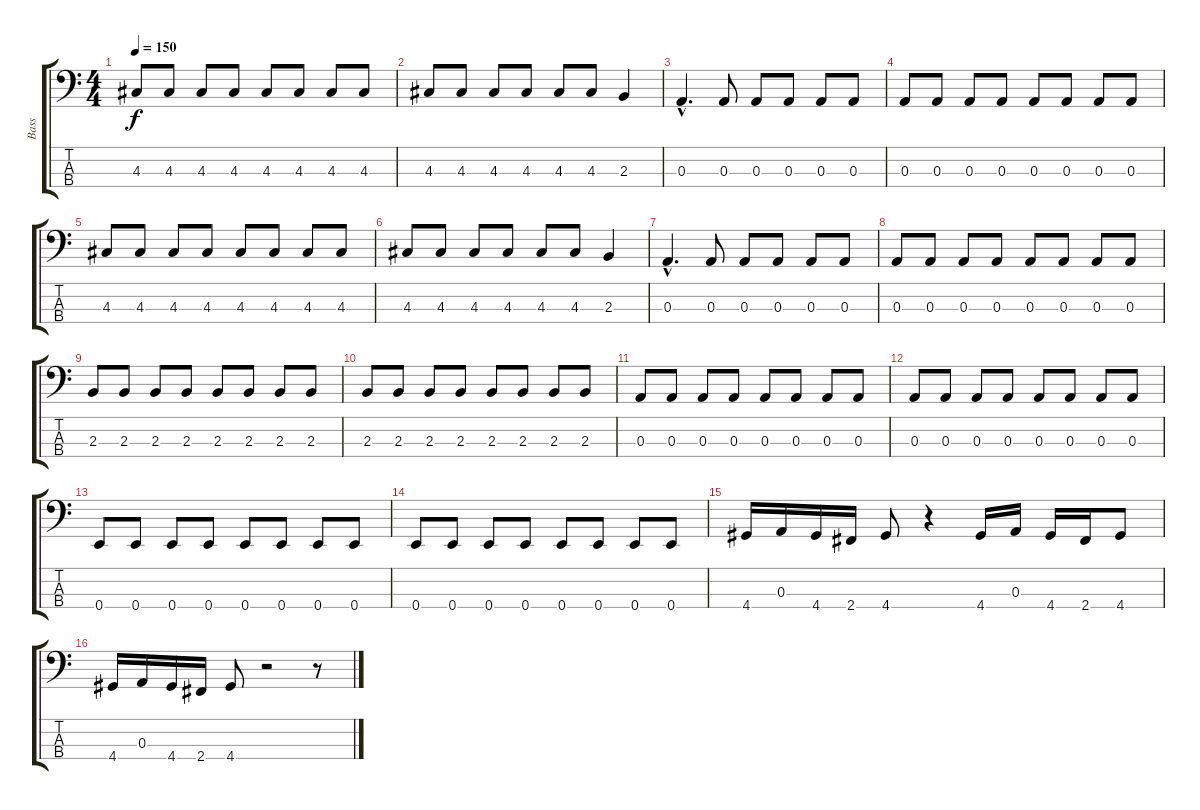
\track ("Bass" "Bass") {instrument electricbassfinger}
\staff {score tabs}
\tuning (G2 D2 A1 E1) {hide}
\ts (4 4)
\tempo 150
\clef f4
\ks c
4.3.8{dy f} 4.3.8 4.3.8 4.3.8 4.3.8 4.3.8 4.3.8 4.3.8 |
4.3.8 4.3.8 4.3.8 4.3.8 4.3.8 4.3.8 2.3.4 |
0.3{hac}.4{d} 0.3.8 0.3.8 0.3.8 0.3.8 0.3.8 |
0.3.8 0.3.8 0.3.8 0.3.8 0.3.8 0.3.8 0.3.8 0.3.8 |
4.3.8 4.3.8 4.3.8 4.3.8 4.3.8 4.3.8 4.3.8 4.3.8 |
4.3.8 4.3.8 4.3.8 4.3.8 4.3.8 4.3.8 2.3.4 |
0.3{hac}.4{d} 0.3.8 0.3.8 0.3.8 0.3.8 0.3.8 |
0.3.8 0.3.8 0.3.8 0.3.8 0.3.8 0.3.8 0.3.8 0.3.8 |
2.3.8 2.3.8 2.3.8 2.3.8 2.3.8 2.3.8 2.3.8 2.3.8 |
2.3.8 2.3.8 2.3.8 2.3.8 2.3.8 2.3.8 2.3.8 2.3.8 |
0.3.8 0.3.8 0.3.8 0.3.8 0.3.8 0.3.8 0.3.8 0.3.8 |
0.3.8 0.3.8 0.3.8 0.3.8 0.3.8 0.3.8 0.3.8 0.3.8 |
0.4.8 0.4.8 0.4.8 0.4.8 0.4.8 0.4.8 0.4.8 0.4.8 |
0.4.8 0.4.8 0.4.8 0.4.8 0.4.8 0.4.8 0.4.8 0.4.8 |
4.4.16 0.3.16 4.4.16 2.4.16 4.4.8 r.4 4.4.16 0.3.16 4.4.16 2.4.16 4.4.8 |
4.4.16 0.3.16 4.4.16 2.4.16 4.4.8 r.2 r.8
